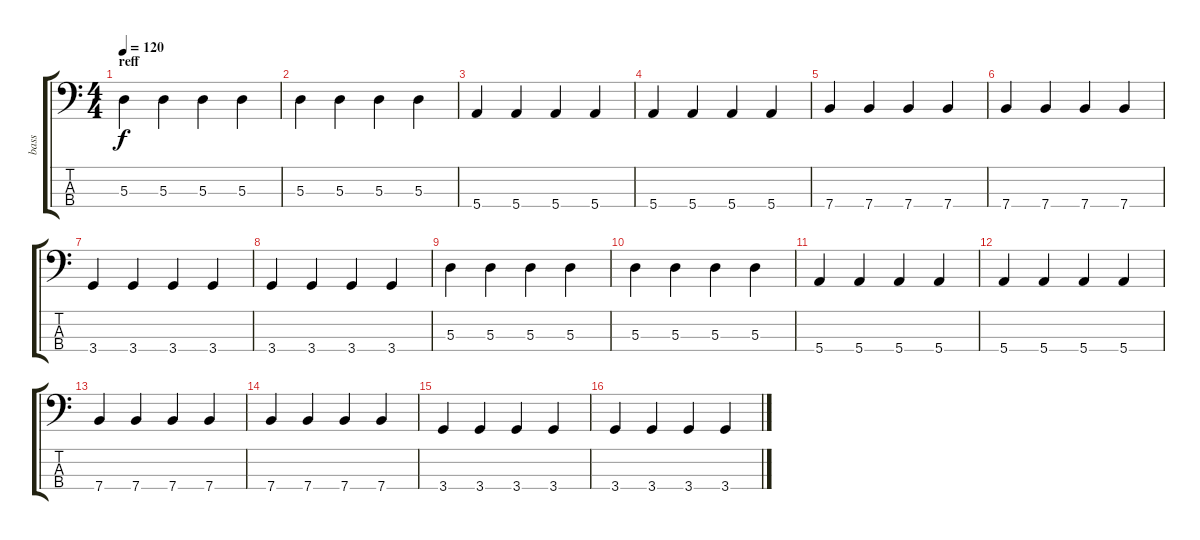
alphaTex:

\track ("bass" "bass") {instrument electricbassfinger}
\staff {score tabs}
\tuning (G2 D2 A1 E1) {hide}
\ts (4 4)
\section ("" "reff")
\tempo 120
\clef f4
\ks c
5.3.4{dy f} 5.3.4 5.3.4 5.3.4 |
5.3.4 5.3.4 5.3.4 5.3.4 |
5.4.4 5.4.4 5.4.4 5.4.4 |
5.4.4 5.4.4 5.4.4 5.4.4 |
7.4.4 7.4.4 7.4.4 7.4.4 |
7.4.4 7.4.4 7.4.4 7.4.4 |
3.4.4 3.4.4 3.4.4 3.4.4 |
3.4.4 3.4.4 3.4.4 3.4.4 |
5.3.4 5.3.4 5.3.4 5.3.4 |
5.3.4 5.3.4 5.3.4 5.3.4 |
5.4.4 5.4.4 5.4.4 5.4.4 |
5.4.4 5.4.4 5.4.4 5.4.4 |
7.4.4 7.4.4 7.4.4 7.4.4 |
7.4.4 7.4.4 7.4.4 7.4.4 |
3.4.4 3.4.4 3.4.4 3.4.4 |
3.4.4 3.4.4 3.4.4 3.4.4
